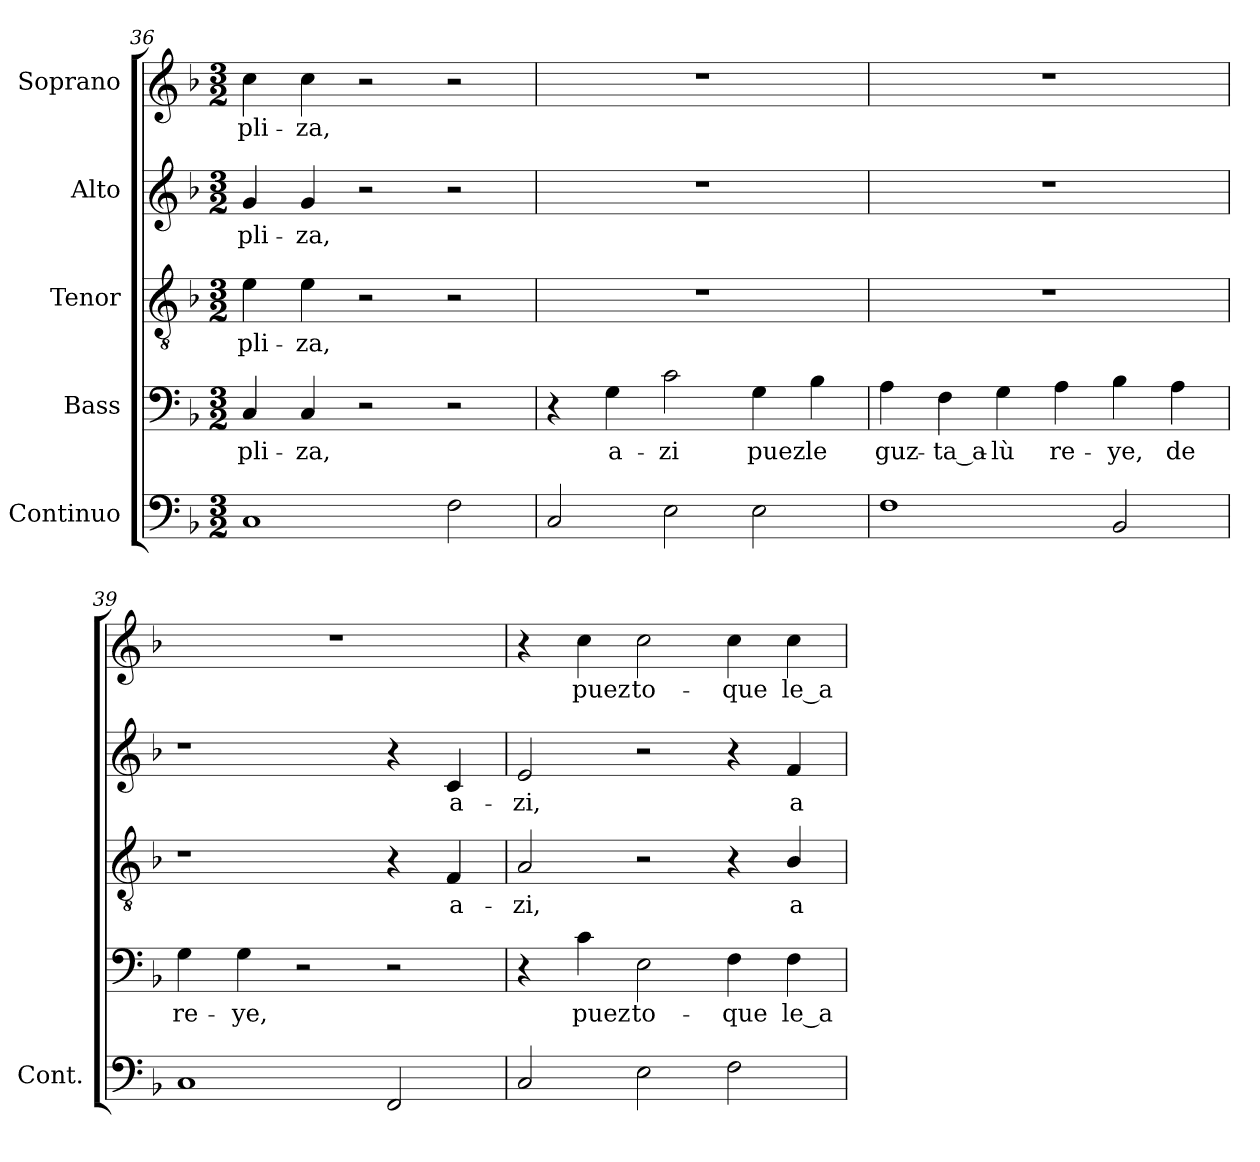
**kern	**kern	**text	**kern	**text	**kern	**text	**kern	**text
*part5	*part4	*part4	*part3	*part3	*part2	*part2	*part1	*part1
*staff5	*staff4	*staff4	*staff3	*staff3	*staff2	*staff2	*staff1	*staff1
*I"Continuo	*I"Bass	*	*I"Tenor	*	*I"Alto	*	*I"Soprano	*
*I'Cont.	*	*	*	*	*	*	*	*
*clefF4	*clefF4	*	*clefGv2	*	*clefG2	*	*clefG2	*
*	*	*	*ITrd7c12	*	*	*	*	*
*k[b-]	*k[b-]	*	*k[b-]	*	*k[b-]	*	*k[b-]	*
*F:	*F:	*	*F:	*	*F:	*	*F:	*
*M3/2	*M3/2	*	*M3/2	*	*M3/2	*	*M3/2	*
=36	=36	=36	=36	=36	=36	=36	=36	=36
!	!	!LO:LY:b:color=#000000	!	!	!	!	!	!
!	!	!	!	!LO:LY:b:color=#000000	!	!	!	!
!	!	!	!	!	!	!LO:LY:b:color=#000000	!	!
!	!	!	!	!	!	!	!	!LO:LY:b:color=#000000
1Ci	4Ci/	-pli-	4Ei\	-pli-	4gi/	-pli-	4cci\	-pli-
!	!	!LO:LY:b:color=#000000	!	!	!	!	!	!
!	!	!	!	!LO:LY:b:color=#000000	!	!	!	!
!	!	!	!	!	!	!LO:LY:b:color=#000000	!	!
!	!	!	!	!	!	!	!	!LO:LY:b:color=#000000
.	4Ci/	-za,	4Ei\	-za,	4gi/	-za,	4cci\	-za,
.	2r	.	2r	.	2r	.	2r	.
2Fi\	2r	.	2r	.	2r	.	2r	.
=37	=37	=37	=37	=37	=37	=37	=37	=37
!	!	!	!LO:N:vis=1	!	!LO:N:vis=1	!	!LO:N:vis=1	!
2Ci/	4r	.	1.r	.	1.r	.	1.r	.
!	!	!LO:LY:b:color=#000000	!	!	!	!	!	!
.	4Gi\	a-	.	.	.	.	.	.
!	!	!LO:LY:b:color=#000000	!	!	!	!	!	!
2Ei\	2ci\	-zi	.	.	.	.	.	.
!	!	!LO:LY:b:color=#000000	!	!	!	!	!	!
2Ei\	4Gi\	puez	.	.	.	.	.	.
!	!	!LO:LY:b:color=#000000	!	!	!	!	!	!
.	4B-i\	le	.	.	.	.	.	.
=38	=38	=38	=38	=38	=38	=38	=38	=38
!	!	!LO:LY:b:color=#000000	!LO:N:vis=1	!	!LO:N:vis=1	!	!LO:N:vis=1	!
1Fi	4Ai\	guz-	1.r	.	1.r	.	1.r	.
!	!	!LO:LY:b:color=#000000	!	!	!	!	!	!
.	4Fi\	-ta_a-	.	.	.	.	.	.
!	!	!LO:LY:b:color=#000000	!	!	!	!	!	!
.	4Gi\	-lù	.	.	.	.	.	.
!	!	!LO:LY:b:color=#000000	!	!	!	!	!	!
.	4Ai\	re-	.	.	.	.	.	.
!	!	!LO:LY:b:color=#000000	!	!	!	!	!	!
2BB-i/	4B-i\	-ye,	.	.	.	.	.	.
!	!	!LO:LY:b:color=#000000	!	!	!	!	!	!
.	4Ai\	de	.	.	.	.	.	.
!!LO:PB:g=z
=39	=39	=39	=39	=39	=39	=39	=39	=39
!	!	!LO:LY:b:color=#000000	!	!	!	!	!LO:N:vis=1	!
1Ci	4Gi\	re-	1r	.	1r	.	1.r	.
!	!	!LO:LY:b:color=#000000	!	!	!	!	!	!
.	4Gi\	-ye,	.	.	.	.	.	.
.	2r	.	.	.	.	.	.	.
2FFi/	2r	.	4r	.	4r	.	.	.
!	!	!	!	!LO:LY:b:color=#000000	!	!	!	!
!	!	!	!	!	!	!LO:LY:b:color=#000000	!	!
.	.	.	4FFi/	a-	4ci/	a-	.	.
=40	=40	=40	=40	=40	=40	=40	=40	=40
!	!	!	!	!LO:LY:b:color=#000000	!	!	!	!
!	!	!	!	!	!	!LO:LY:b:color=#000000	!	!
2Ci/	4r	.	2AAi/	-zi,	2ei/	-zi,	4r	.
!	!	!LO:LY:b:color=#000000	!	!	!	!	!	!
!	!	!	!	!	!	!	!	!LO:LY:b:color=#000000
.	4ci\	puez	.	.	.	.	4cci\	puez
!	!	!LO:LY:b:color=#000000	!	!	!	!	!	!
!	!	!	!	!	!	!	!	!LO:LY:b:color=#000000
2Ei\	2Ei\	to-	2r	.	2r	.	2cci\	to-
!	!	!LO:LY:b:color=#000000	!	!	!	!	!	!
!	!	!	!	!	!	!	!	!LO:LY:b:color=#000000
2Fi\	4Fi\	-que	4r	.	4r	.	4cci\	-que
!	!	!LO:LY:b:color=#000000	!	!	!	!	!	!
!	!	!	!	!LO:LY:b:color=#000000	!	!	!	!
!	!	!	!	!	!	!LO:LY:b:color=#000000	!	!
!	!	!	!	!	!	!	!	!LO:LY:b:color=#000000
.	4Fi\	le_a-	4BB-i/	a-	4fi/	a-	4cci\	le_a-
=	=	=	=	=	=	=	=	=
*-	*-	*-	*-	*-	*-	*-	*-	*-
